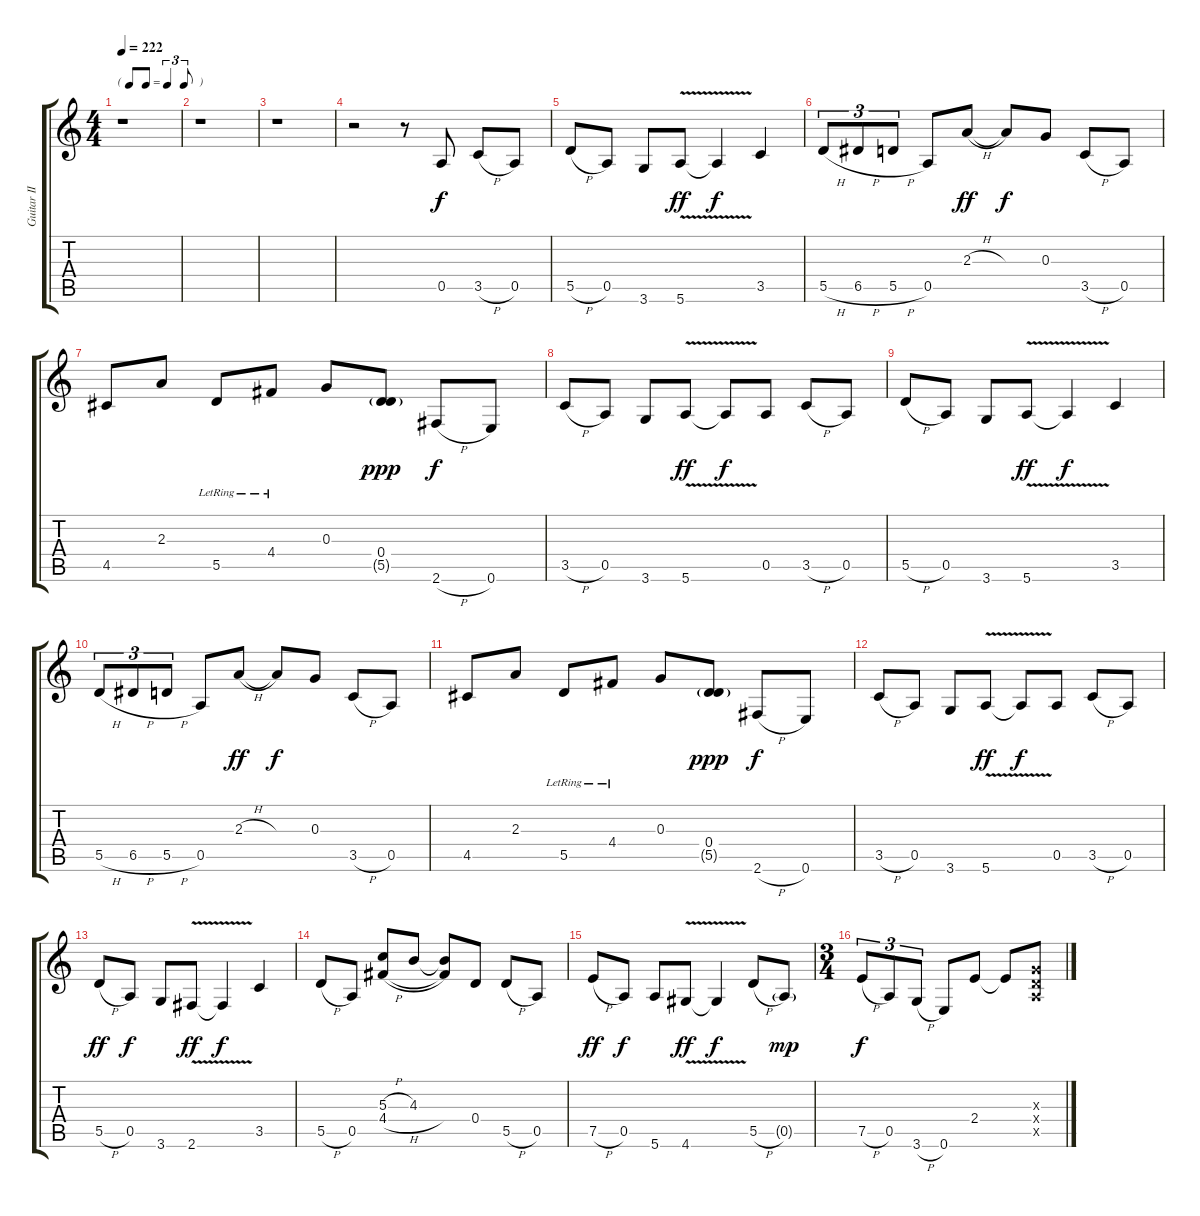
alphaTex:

\track ("Guitar II" "Guitar II") {instrument overdrivenguitar}
\staff {score tabs}
\tuning (E4 B3 G3 D3 A2 E2) {hide}
\ts (4 4)
\tf triplet8th
\tempo 222
\clef g2
\ks c
r.1{dy f instrument overdrivenguitar} |
r.1 |
r.1 |
r.2{instrument electricbasspick} r.8 0.5.8 3.5{h}.8 0.5.8 |
5.5{h}.8 0.5.8 3.6.8 5.6{v}.8{dy ff} 5.6{t}.4{dy f} 3.5.4 |
5.5{h}.8{tu (3 2)} 6.5{h}.8{tu (3 2)} 5.5{h}.8{tu (3 2)} 0.5.8 2.3{h}.8{dy ff} 2.3{t}.8{dy f} 0.3.8 3.5{h}.8 0.5.8 |
4.5.8 2.3.8 5.5{lr}.8 4.4{lr}.8 0.3.8 (0.4 5.5{g}).8{dy ppp} 2.6{h}.8{dy f} 0.6.8 |
3.5{h}.8 0.5.8 3.6.8 5.6{v}.8{dy ff} 5.6{t}.8{dy f} 0.5.8 3.5{h}.8 0.5.8 |
5.5{h}.8 0.5.8 3.6.8 5.6{v}.8{dy ff} 5.6{t}.4{dy f} 3.5.4 |
5.5{h}.8{tu (3 2)} 6.5{h}.8{tu (3 2)} 5.5{h}.8{tu (3 2)} 0.5.8 2.3{h}.8{dy ff} 2.3{t}.8{dy f} 0.3.8 3.5{h}.8 0.5.8 |
4.5.8 2.3.8 5.5{lr}.8 4.4{lr}.8 0.3.8 (0.4 5.5{g}).8{dy ppp} 2.6{h}.8{dy f} 0.6.8 |
3.5{h}.8 0.5.8 3.6.8 5.6{v}.8{dy ff} 5.6{t}.8{dy f} 0.5.8 3.5{h}.8 0.5.8 |
5.5{h}.8{dy ff} 0.5.8{dy f} 3.6.8 2.6{v}.8{dy ff} 2.6{t}.4{dy f} 3.5.4 |
5.5{h}.8 0.5.8 (5.3{h} 4.4{h}).8 4.3.8 (4.3{t} 4.4{t}).8 0.4.8 5.5{h}.8 0.5.8 |
7.5{h}.8{dy ff} 0.5.8{dy f} 5.6.8 4.6{v}.8{dy ff} 4.6{t}.4{dy f} 5.5{h}.8 0.5{g}.8{dy mp} |
\ts (3 4)
7.5{h}.8{tu (3 2) dy f} 0.5.8{tu (3 2)} 3.6{h}.8{tu (3 2)} 0.6.8 2.4.8 2.4{t}.8 (0.3{x} 0.4{x} 0.5{x}).8
